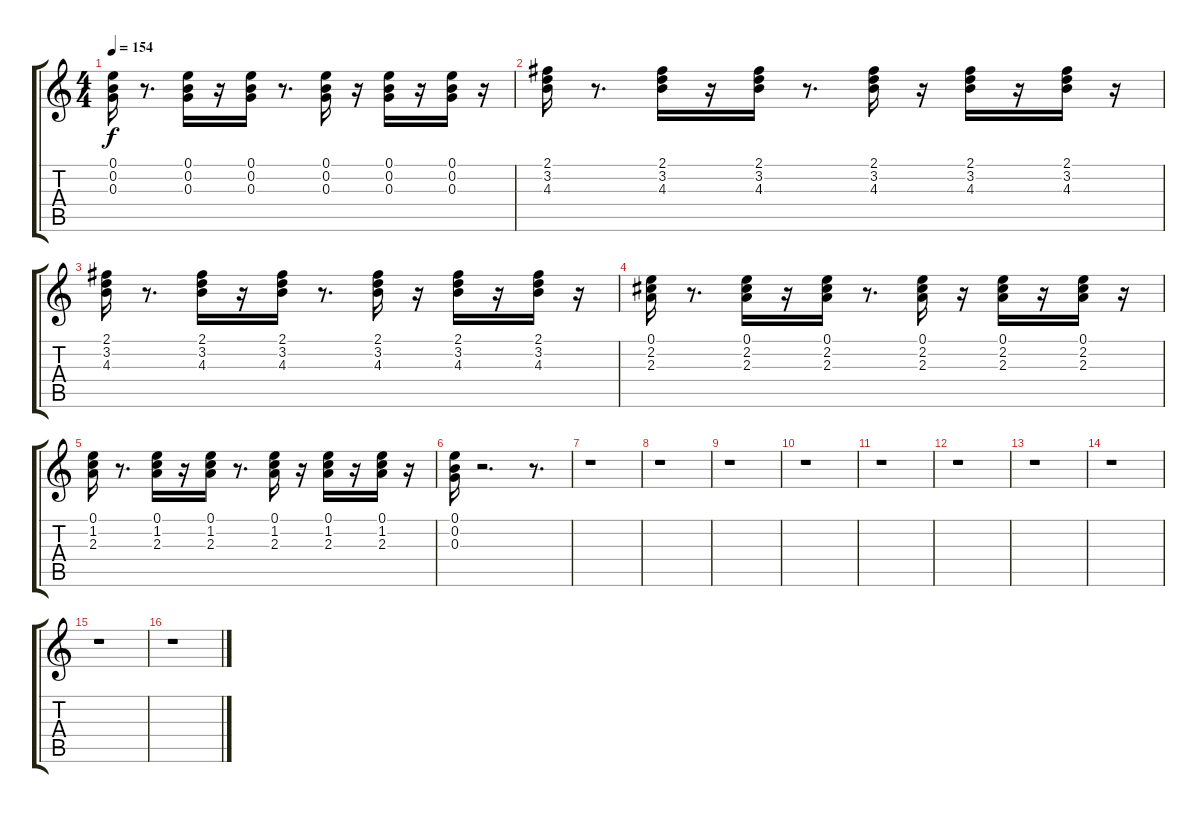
\track "" {instrument distortionguitar}
\staff {score tabs}
\tuning (E4 B3 G3 D3 A2 E2) {hide}
\ts (4 4)
\tempo 154
\clef g2
\ks c
(0.1 0.2 0.3).16{dy f} r.8{d} (0.1 0.2 0.3).16 r.16 (0.1 0.2 0.3).16 r.8{d} (0.1 0.2 0.3).16 r.16 (0.1 0.2 0.3).16 r.16 (0.1 0.2 0.3).16 r.16 |
(2.1 3.2 4.3).16 r.8{d} (2.1 3.2 4.3).16 r.16 (2.1 3.2 4.3).16 r.8{d} (2.1 3.2 4.3).16 r.16 (2.1 3.2 4.3).16 r.16 (2.1 3.2 4.3).16 r.16 |
(2.1 3.2 4.3).16 r.8{d} (2.1 3.2 4.3).16 r.16 (2.1 3.2 4.3).16 r.8{d} (2.1 3.2 4.3).16 r.16 (2.1 3.2 4.3).16 r.16 (2.1 3.2 4.3).16 r.16 |
(0.1 2.2 2.3).16 r.8{d} (0.1 2.2 2.3).16 r.16 (0.1 2.2 2.3).16 r.8{d} (0.1 2.2 2.3).16 r.16 (0.1 2.2 2.3).16 r.16 (0.1 2.2 2.3).16 r.16 |
(0.1 1.2 2.3).16 r.8{d} (0.1 1.2 2.3).16 r.16 (0.1 1.2 2.3).16 r.8{d} (0.1 1.2 2.3).16 r.16 (0.1 1.2 2.3).16 r.16 (0.1 1.2 2.3).16 r.16 |
(0.1 0.2 0.3).16 r.2{d} r.8{d} |
r.1 |
r.1 |
r.1 |
r.1 |
r.1 |
r.1 |
r.1 |
r.1 |
r.1 |
r.1
